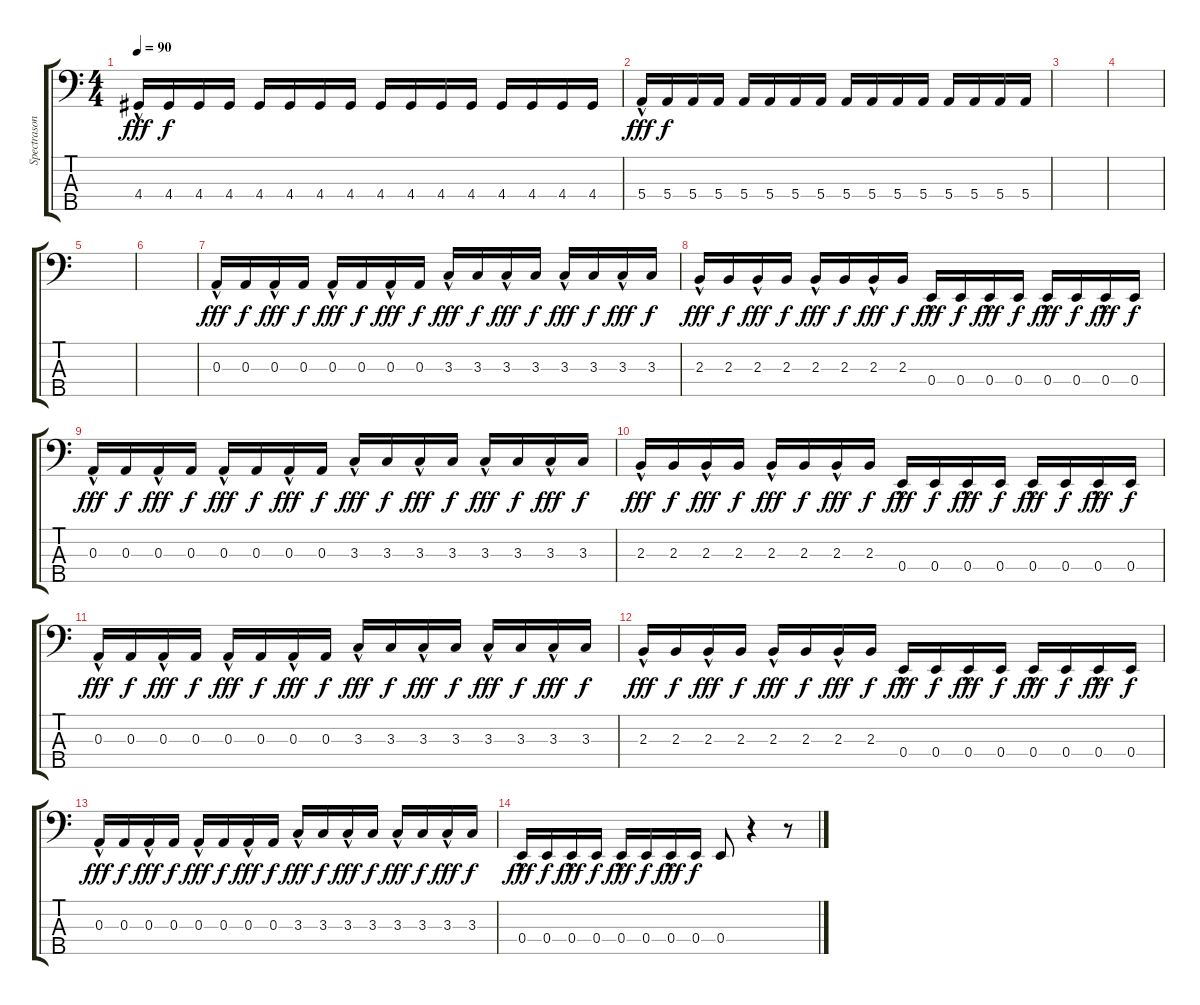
\track ("Spectrasonics Omnisphere" "Spectrason") {instrument synthbass2}
\staff {score tabs}
\tuning (G2 D2 A1 E1 B0) {hide}
\ts (4 4)
\tempo 90
\clef f4
\ks c
4.4{hac}.16{dy fff} 4.4.16{dy f} 4.4.16 4.4.16 4.4.16 4.4.16 4.4.16 4.4.16 4.4.16 4.4.16 4.4.16 4.4.16 4.4.16 4.4.16 4.4.16 4.4.16 |
5.4{hac}.16{dy fff} 5.4.16{dy f} 5.4.16 5.4.16 5.4.16 5.4.16 5.4.16 5.4.16 5.4.16 5.4.16 5.4.16 5.4.16 5.4.16 5.4.16 5.4.16 5.4.16 |
|
|
|
|
0.3{hac}.16{dy fff} 0.3.16{dy f} 0.3{hac}.16{dy fff} 0.3.16{dy f} 0.3{hac}.16{dy fff} 0.3.16{dy f} 0.3{hac}.16{dy fff} 0.3.16{dy f} 3.3{hac}.16{dy fff} 3.3.16{dy f} 3.3{hac}.16{dy fff} 3.3.16{dy f} 3.3{hac}.16{dy fff} 3.3.16{dy f} 3.3{hac}.16{dy fff} 3.3.16{dy f} |
2.3{hac}.16{dy fff} 2.3.16{dy f} 2.3{hac}.16{dy fff} 2.3.16{dy f} 2.3{hac}.16{dy fff} 2.3.16{dy f} 2.3{hac}.16{dy fff} 2.3.16{dy f} 0.4{hac}.16{dy fff} 0.4.16{dy f} 0.4{hac}.16{dy fff} 0.4.16{dy f} 0.4{hac}.16{dy fff} 0.4.16{dy f} 0.4{hac}.16{dy fff} 0.4.16{dy f} |
0.3{hac}.16{dy fff} 0.3.16{dy f} 0.3{hac}.16{dy fff} 0.3.16{dy f} 0.3{hac}.16{dy fff} 0.3.16{dy f} 0.3{hac}.16{dy fff} 0.3.16{dy f} 3.3{hac}.16{dy fff} 3.3.16{dy f} 3.3{hac}.16{dy fff} 3.3.16{dy f} 3.3{hac}.16{dy fff} 3.3.16{dy f} 3.3{hac}.16{dy fff} 3.3.16{dy f} |
2.3{hac}.16{dy fff} 2.3.16{dy f} 2.3{hac}.16{dy fff} 2.3.16{dy f} 2.3{hac}.16{dy fff} 2.3.16{dy f} 2.3{hac}.16{dy fff} 2.3.16{dy f} 0.4{hac}.16{dy fff} 0.4.16{dy f} 0.4{hac}.16{dy fff} 0.4.16{dy f} 0.4{hac}.16{dy fff} 0.4.16{dy f} 0.4{hac}.16{dy fff} 0.4.16{dy f} |
0.3{hac}.16{dy fff} 0.3.16{dy f} 0.3{hac}.16{dy fff} 0.3.16{dy f} 0.3{hac}.16{dy fff} 0.3.16{dy f} 0.3{hac}.16{dy fff} 0.3.16{dy f} 3.3{hac}.16{dy fff} 3.3.16{dy f} 3.3{hac}.16{dy fff} 3.3.16{dy f} 3.3{hac}.16{dy fff} 3.3.16{dy f} 3.3{hac}.16{dy fff} 3.3.16{dy f} |
2.3{hac}.16{dy fff} 2.3.16{dy f} 2.3{hac}.16{dy fff} 2.3.16{dy f} 2.3{hac}.16{dy fff} 2.3.16{dy f} 2.3{hac}.16{dy fff} 2.3.16{dy f} 0.4{hac}.16{dy fff} 0.4.16{dy f} 0.4{hac}.16{dy fff} 0.4.16{dy f} 0.4{hac}.16{dy fff} 0.4.16{dy f} 0.4{hac}.16{dy fff} 0.4.16{dy f} |
0.3{hac}.16{dy fff} 0.3.16{dy f} 0.3{hac}.16{dy fff} 0.3.16{dy f} 0.3{hac}.16{dy fff} 0.3.16{dy f} 0.3{hac}.16{dy fff} 0.3.16{dy f} 3.3{hac}.16{dy fff} 3.3.16{dy f} 3.3{hac}.16{dy fff} 3.3.16{dy f} 3.3{hac}.16{dy fff} 3.3.16{dy f} 3.3{hac}.16{dy fff} 3.3.16{dy f} |
0.4{hac}.16{dy fff} 0.4.16{dy f} 0.4{hac}.16{dy fff} 0.4.16{dy f} 0.4{hac}.16{dy fff} 0.4.16{dy f} 0.4{hac}.16{dy fff} 0.4.16{dy f} 0.4.8 r.4 r.8
